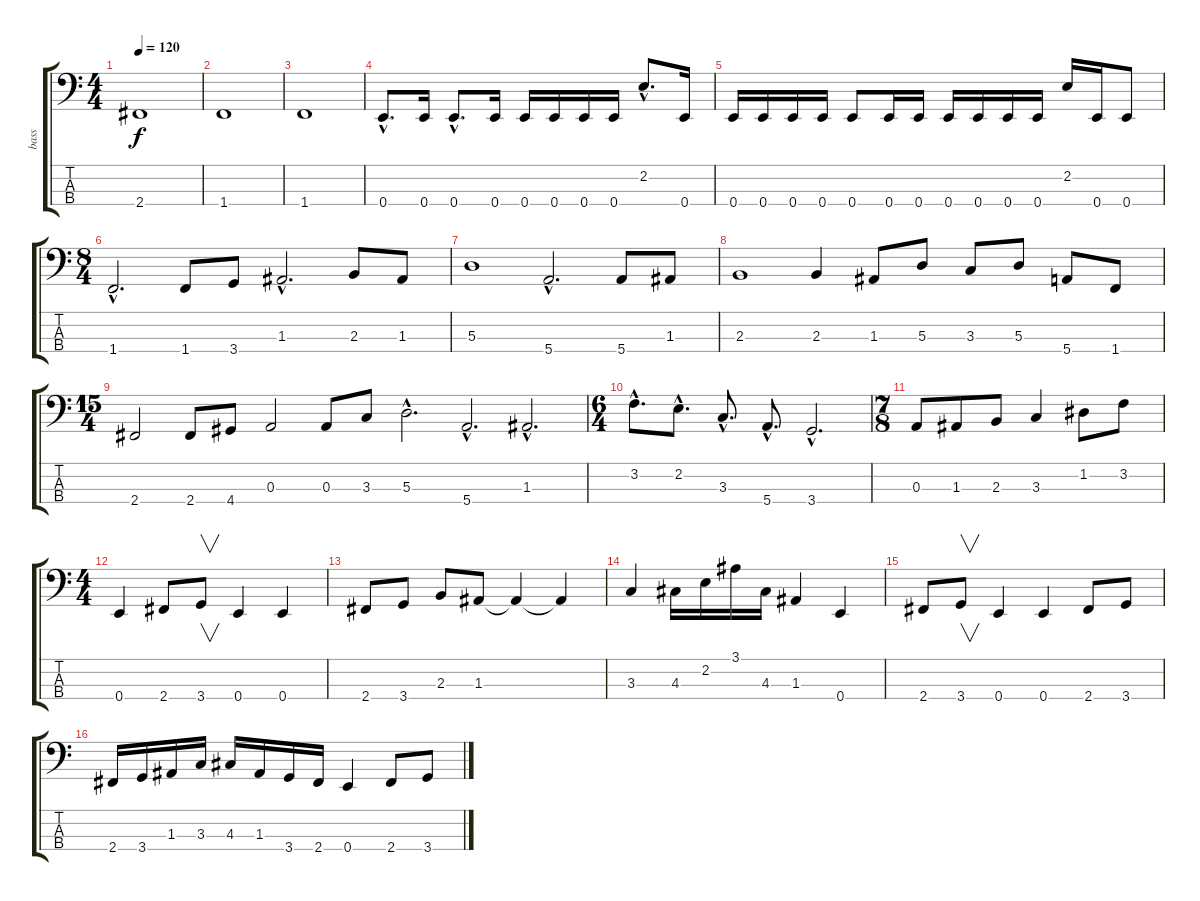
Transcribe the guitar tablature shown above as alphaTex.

\track ("bass" "bass") {instrument electricbassfinger}
\staff {score tabs}
\tuning (G2 D2 A1 E1) {hide}
\ts (4 4)
\tempo 120
\clef f4
\ks c
2.4.1{dy f} |
1.4.1 |
1.4.1 |
0.4{hac}.8{d} 0.4.16 0.4{hac}.8{d} 0.4.16 0.4.16 0.4.16 0.4.16 0.4.16 2.2{hac}.8{d} 0.4.16 |
0.4.16 0.4.16 0.4.16 0.4.16 0.4.8 0.4.16 0.4.16 0.4.16 0.4.16 0.4.16 0.4.16 2.2.16 0.4.16 0.4.8 |
\ts (8 4)
1.4{hac}.2{d} 1.4.8 3.4.8 1.3{hac}.2{d} 2.3.8 1.3.8 |
5.3.1 5.4{hac}.2{d} 5.4.8 1.3.8 |
2.3.1 2.3.4 1.3.8 5.3.8 3.3.8 5.3.8 5.4.8 1.4.8 |
\ts (15 4)
2.4.2 2.4.8 4.4.8 0.3.2 0.3.8 3.3.8 5.3{hac}.2{d} 5.4{hac}.2{d} 1.3{hac}.2{d} |
\ts (6 4)
3.2{hac}.8{d} 2.2{hac}.8{d} 3.3{hac}.8{d} 5.4{hac}.8{d} 3.4{hac}.2{d} |
\ts (7 8)
0.3.8 1.3.8 2.3.8 3.3.4 1.2.8 3.2.8 |
\ts (4 4)
0.4.4 2.4.8 3.4.8{v} 0.4.4 0.4.4 |
2.4.8 3.4.8 2.3.8 1.3.8 1.3{t}.4 1.3{t}.4 |
3.3.4 4.3.16 2.2.16 3.1.16 4.3.16 1.3.4 0.4.4 |
2.4.8 3.4.8{v} 0.4.4 0.4.4 2.4.8 3.4.8 |
2.4.16 3.4.16 1.3.16 3.3.16 4.3.16 1.3.16 3.4.16 2.4.16 0.4.4 2.4.8 3.4.8
